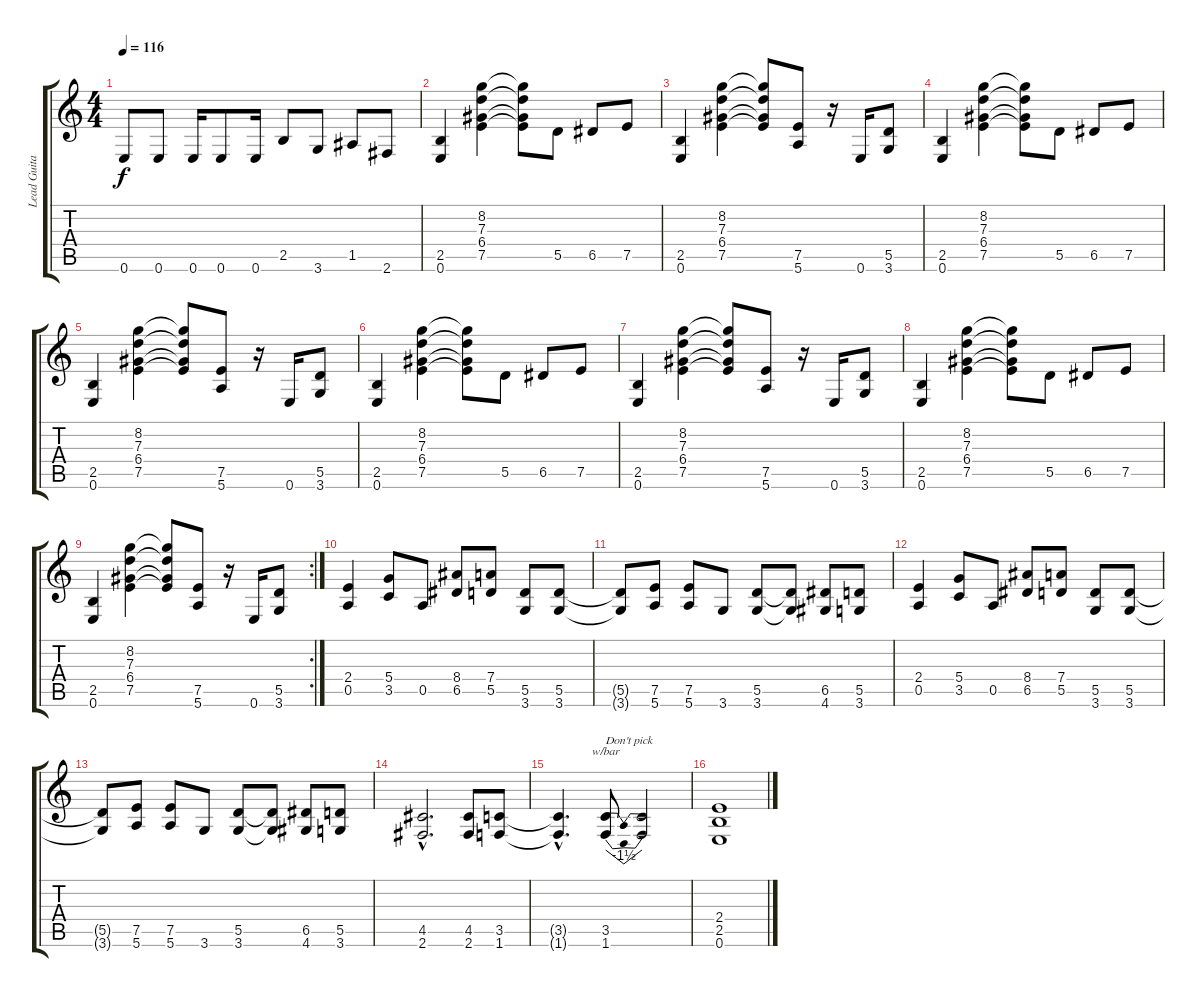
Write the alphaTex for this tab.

\track ("Lead Guitar" "Lead Guita") {instrument distortionguitar}
\staff {score tabs}
\tuning (E4 B3 G3 D3 A2 E2) {hide}
\ts (4 4)
\tempo 116
\clef g2
\ks c
0.6.8{dy f} 0.6.8 0.6.16 0.6.8 0.6.16 2.5.8 3.6.8 1.5.8 2.6.8 |
(2.5 0.6).4 (8.2 7.3 6.4 7.5).4 (8.2{t} 7.3{t} 6.4{t} 7.5{t}).8 5.5.8 6.5.8 7.5.8 |
(2.5 0.6).4 (8.2 7.3 6.4 7.5).4 (8.2{t} 7.3{t} 6.4{t} 7.5{t}).8 (7.5 5.6).8 r.16 0.6.16 (5.5 3.6).8 |
(2.5 0.6).4 (8.2 7.3 6.4 7.5).4 (8.2{t} 7.3{t} 6.4{t} 7.5{t}).8 5.5.8 6.5.8 7.5.8 |
(2.5 0.6).4 (8.2 7.3 6.4 7.5).4 (8.2{t} 7.3{t} 6.4{t} 7.5{t}).8 (7.5 5.6).8 r.16 0.6.16 (5.5 3.6).8 |
(2.5 0.6).4 (8.2 7.3 6.4 7.5).4 (8.2{t} 7.3{t} 6.4{t} 7.5{t}).8 5.5.8 6.5.8 7.5.8 |
(2.5 0.6).4 (8.2 7.3 6.4 7.5).4 (8.2{t} 7.3{t} 6.4{t} 7.5{t}).8 (7.5 5.6).8 r.16 0.6.16 (5.5 3.6).8 |
(2.5 0.6).4 (8.2 7.3 6.4 7.5).4 (8.2{t} 7.3{t} 6.4{t} 7.5{t}).8 5.5.8 6.5.8 7.5.8 |
\rc 2
(2.5 0.6).4 (8.2 7.3 6.4 7.5).4 (8.2{t} 7.3{t} 6.4{t} 7.5{t}).8 (7.5 5.6).8 r.16 0.6.16 (5.5 3.6).8 |
(2.4 0.5).4 (5.4 3.5).8 0.5.8 (8.4 6.5).8 (7.4 5.5).8 (5.5 3.6).8 (5.5 3.6).8 |
(5.5{t} 3.6{t}).8 (7.5 5.6).8 (7.5 5.6).8 3.6.8 (5.5 3.6).8 (5.5{t} 3.6{t}).8 (6.5 4.6).8 (5.5 3.6).8 |
(2.4 0.5).4 (5.4 3.5).8 0.5.8 (8.4 6.5).8 (7.4 5.5).8 (5.5 3.6).8 (5.5 3.6).8 |
(5.5{t} 3.6{t}).8 (7.5 5.6).8 (7.5 5.6).8 3.6.8 (5.5 3.6).8 (5.5{t} 3.6{t}).8 (6.5 4.6).8 (5.5 3.6).8 |
(4.5{hac} 2.6{hac}).2{d} (4.5 2.6).8 (3.5 1.6).8 |
(3.5{hac t} 1.6{hac t}).4{d} (3.5 1.6).8{tbe (dip default 0 0 30 -6 60 0) txt "Don't pick"} (3.5{t} 1.6{t}).2 |
(2.4 2.5 0.6).1
